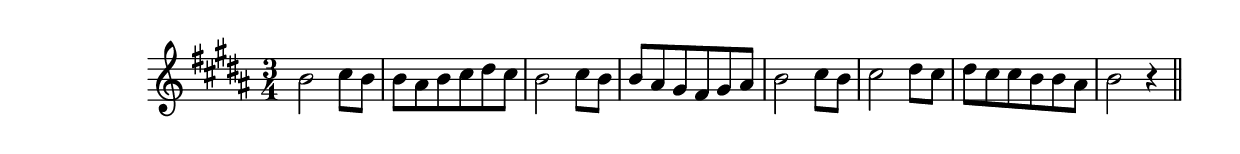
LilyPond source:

\version "2.19.49"
%{\header {
  composer = "L.R. Lewis" % 421
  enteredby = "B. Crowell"
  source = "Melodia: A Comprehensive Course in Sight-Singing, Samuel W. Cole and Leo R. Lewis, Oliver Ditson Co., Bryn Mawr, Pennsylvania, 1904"
}%}
\score{{\key b \major
\time 3/4
%{\tempo 4=130
%}\relative b' {
  b2 cis8 b | b8 ais b cis dis cis | b2 cis8 b | b8 ais gis fis gis ais | b2 cis8 b | cis2 dis8 cis | dis8 cis cis b b ais | b2 r4 
  \bar "||"
}

}}